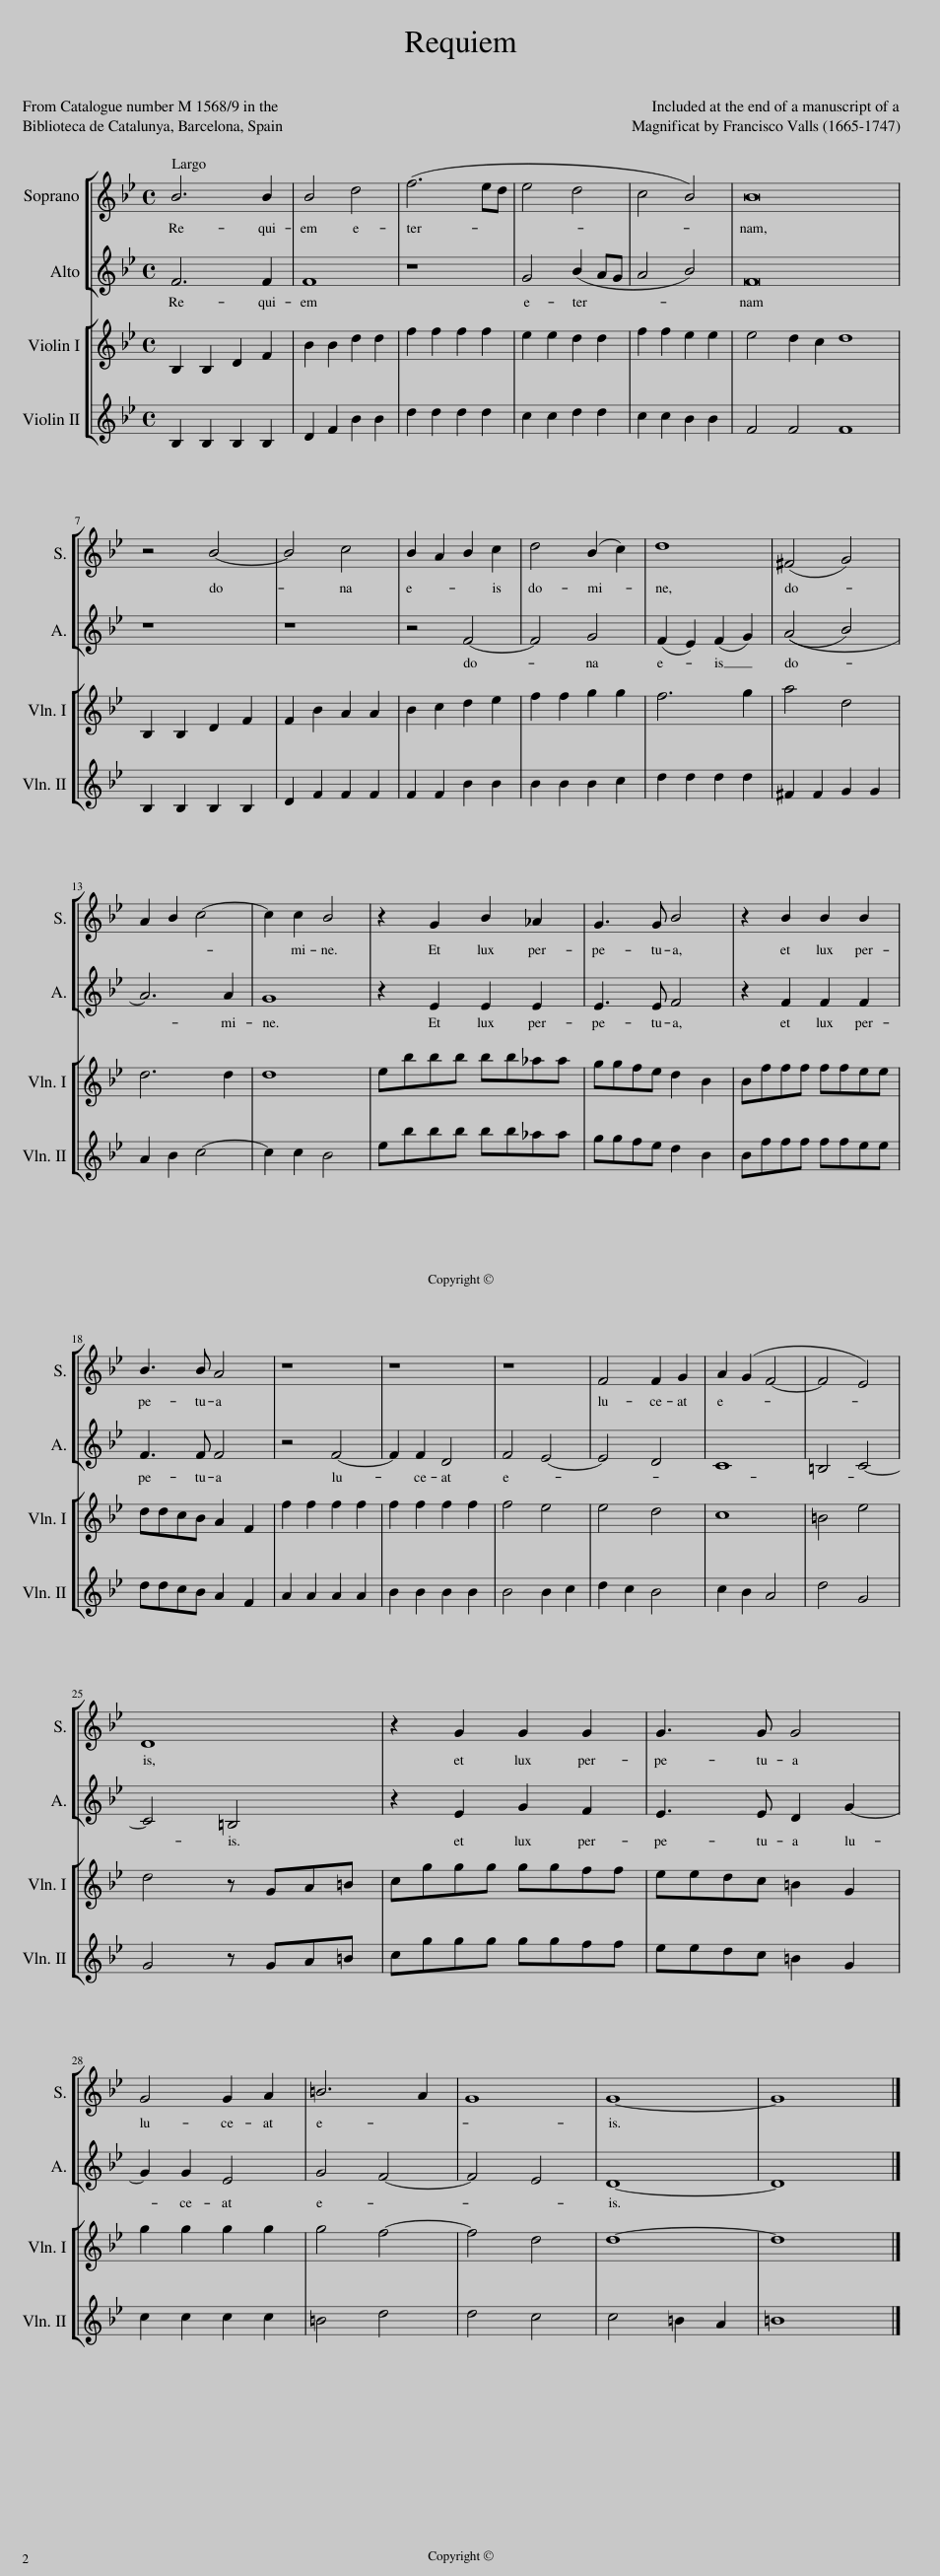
X:1
%%score [ 1 2 ] [ 3 4 ]
L:1/8
M:4/4
I:linebreak $
K:Bb
V:1 treble
V:2 treble
V:3 treble
V:4 treble
V:1
 B6 B2 | B4 d4 | (f6 ed | e4 d4 | c4 B4) | %5
 B16 |$ z4 B4- | B4 c4 | B2 A2 B2 c2 | d4 (B2 c2) | %10
 d8 | (^F4 G4) |$ A2 B2 c4- | c2 c2 B4 | z2 G2 B2 _A2 | %15
 G3 G B4 | z2 B2 B2 B2 |$ B3 B A4 | z8 | z8 | %20
 z8 | F4 F2 G2 | A2 (G2 F4- | F4 E4) |$ D8 | %25
 z2 G2 G2 G2 | G3 G G4 |$ G4 G2 A2 | =B6 A2 | G8 | %30
 G8- | G8 |] %32
V:2
 F6 F2 | F8 | z8 | G4 (B2 AG | A4 B4) | %5
 F16 |$ z8 | z8 | z4 F4- | F4 G4 | %10
 (F2 E2) (F2 G2) | ((A4 B4) |$ A6) A2 | G8 | z2 E2 E2 E2 | %15
 E3 E F4 | z2 F2 F2 F2 |$ F3 F F4 | z4 F4- | F2 F2 D4 | %20
 F4 E4- | E4 D4 | C8 | =B,4 C4- |$ C4 =B,4 | %25
 z2 E2 G2 F2 | E3 E D2 G2- |$ G2 G2 E4 | G4 F4- | F4 E4 | %30
 D8- | D8 |] %32
V:3
 B,2 B,2 D2 F2 | B2 B2 d2 d2 | f2 f2 f2 f2 | e2 e2 d2 d2 | f2 f2 e2 e2 | %5
 e4 d2 c2 d8 |$ B,2 B,2 D2 F2 | F2 B2 A2 A2 | B2 c2 d2 e2 | f2 f2 g2 g2 | %10
 f6 g2 | a4 d4 |$ d6 d2 | d8 | ebbb bb_aa | %15
 ggfe d2 B2 | Bfff ffee |$ ddcB A2 F2 | f2 f2 f2 f2 | f2 f2 f2 f2 | %20
 f4 e4 | e4 d4 | c8 | =B4 e4 |$ d4 z GA=B | %25
 cggg ggff | eedc =B2 G2 |$ g2 g2 g2 g2 | g4 f4- | f4 d4 | %30
 d8- | d8 |] %32
V:4
 B,2 B,2 B,2 B,2 | D2 F2 B2 B2 | d2 d2 d2 d2 | c2 c2 d2 d2 | c2 c2 B2 B2 | %5
 F4 F4 F8 |$ B,2 B,2 B,2 B,2 | D2 F2 F2 F2 | F2 F2 B2 B2 | B2 B2 B2 c2 | %10
 d2 d2 d2 d2 | ^F2 F2 G2 G2 |$ A2 B2 c4- | c2 c2 B4 | ebbb bb_aa | %15
 ggfe d2 B2 | Bfff ffee |$ ddcB A2 F2 | A2 A2 A2 A2 | B2 B2 B2 B2 | %20
 B4 B2 c2 | d2 c2 B4 | c2 B2 A4 | d4 G4 |$ G4 z GA=B | %25
 cggg ggff | eedc =B2 G2 |$ c2 c2 c2 c2 | =B4 d4 | d4 c4 | %30
 c4 =B2 A2 | =B8 |] %32
